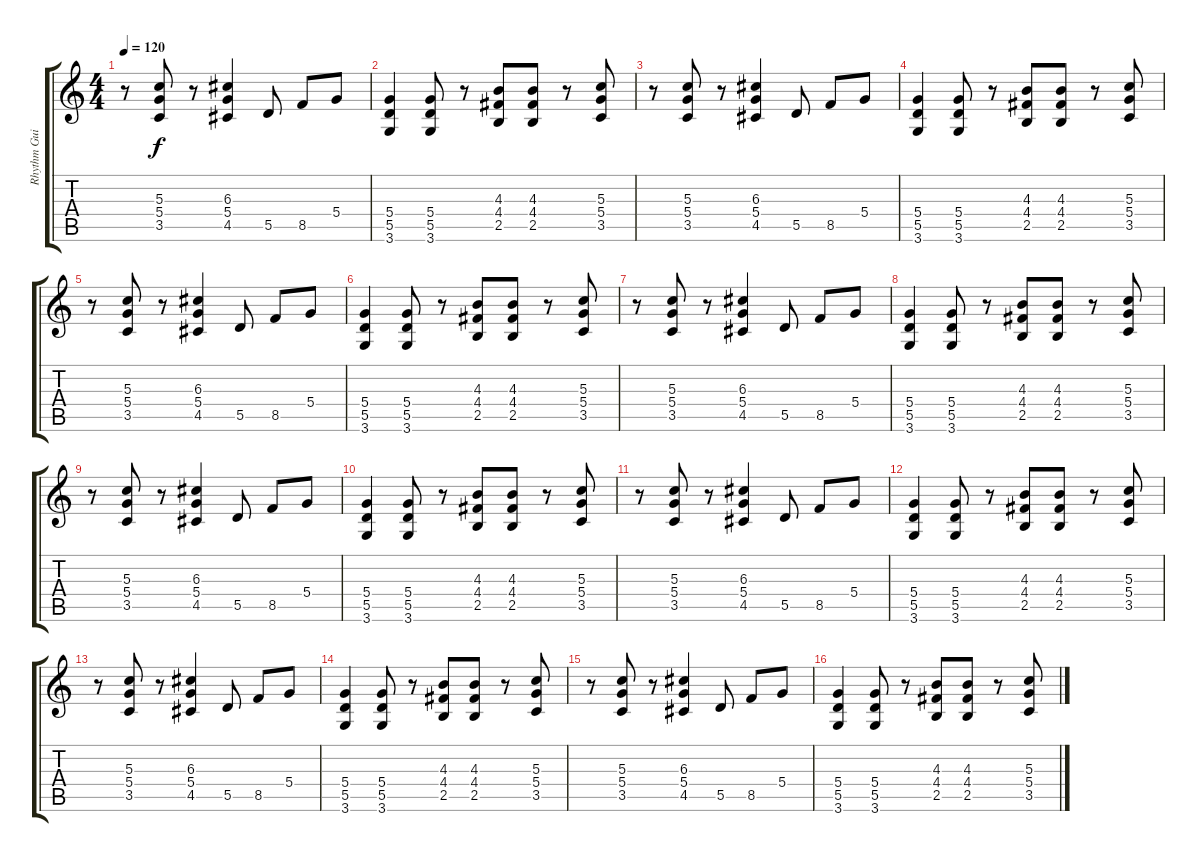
\track ("Rhythm Guitar" "Rhythm Gui") {instrument electricguitarjazz}
\staff {score tabs}
\tuning (E4 B3 G3 D3 A2 E2) {hide}
\ts (4 4)
\tempo 120
\clef g2
\ks c
r.8{dy f} (5.3 5.4 3.5).8 r.8 (6.3 5.4 4.5).4 5.5.8 8.5.8 5.4.8 |
(5.4 5.5 3.6).4 (5.4 5.5 3.6).8 r.8 (4.3 4.4 2.5).8 (4.3 4.4 2.5).8 r.8 (5.3 5.4 3.5).8 |
r.8 (5.3 5.4 3.5).8 r.8 (6.3 5.4 4.5).4 5.5.8 8.5.8 5.4.8 |
(5.4 5.5 3.6).4 (5.4 5.5 3.6).8 r.8 (4.3 4.4 2.5).8 (4.3 4.4 2.5).8 r.8 (5.3 5.4 3.5).8 |
r.8 (5.3 5.4 3.5).8 r.8 (6.3 5.4 4.5).4 5.5.8 8.5.8 5.4.8 |
(5.4 5.5 3.6).4 (5.4 5.5 3.6).8 r.8 (4.3 4.4 2.5).8 (4.3 4.4 2.5).8 r.8 (5.3 5.4 3.5).8 |
r.8 (5.3 5.4 3.5).8 r.8 (6.3 5.4 4.5).4 5.5.8 8.5.8 5.4.8 |
(5.4 5.5 3.6).4 (5.4 5.5 3.6).8 r.8 (4.3 4.4 2.5).8 (4.3 4.4 2.5).8 r.8 (5.3 5.4 3.5).8 |
r.8 (5.3 5.4 3.5).8 r.8 (6.3 5.4 4.5).4 5.5.8 8.5.8 5.4.8 |
(5.4 5.5 3.6).4 (5.4 5.5 3.6).8 r.8 (4.3 4.4 2.5).8 (4.3 4.4 2.5).8 r.8 (5.3 5.4 3.5).8 |
r.8 (5.3 5.4 3.5).8 r.8 (6.3 5.4 4.5).4 5.5.8 8.5.8 5.4.8 |
(5.4 5.5 3.6).4 (5.4 5.5 3.6).8 r.8 (4.3 4.4 2.5).8 (4.3 4.4 2.5).8 r.8 (5.3 5.4 3.5).8 |
r.8 (5.3 5.4 3.5).8 r.8 (6.3 5.4 4.5).4 5.5.8 8.5.8 5.4.8 |
(5.4 5.5 3.6).4 (5.4 5.5 3.6).8 r.8 (4.3 4.4 2.5).8 (4.3 4.4 2.5).8 r.8 (5.3 5.4 3.5).8 |
r.8 (5.3 5.4 3.5).8 r.8 (6.3 5.4 4.5).4 5.5.8 8.5.8 5.4.8 |
(5.4 5.5 3.6).4 (5.4 5.5 3.6).8 r.8 (4.3 4.4 2.5).8 (4.3 4.4 2.5).8 r.8 (5.3 5.4 3.5).8
